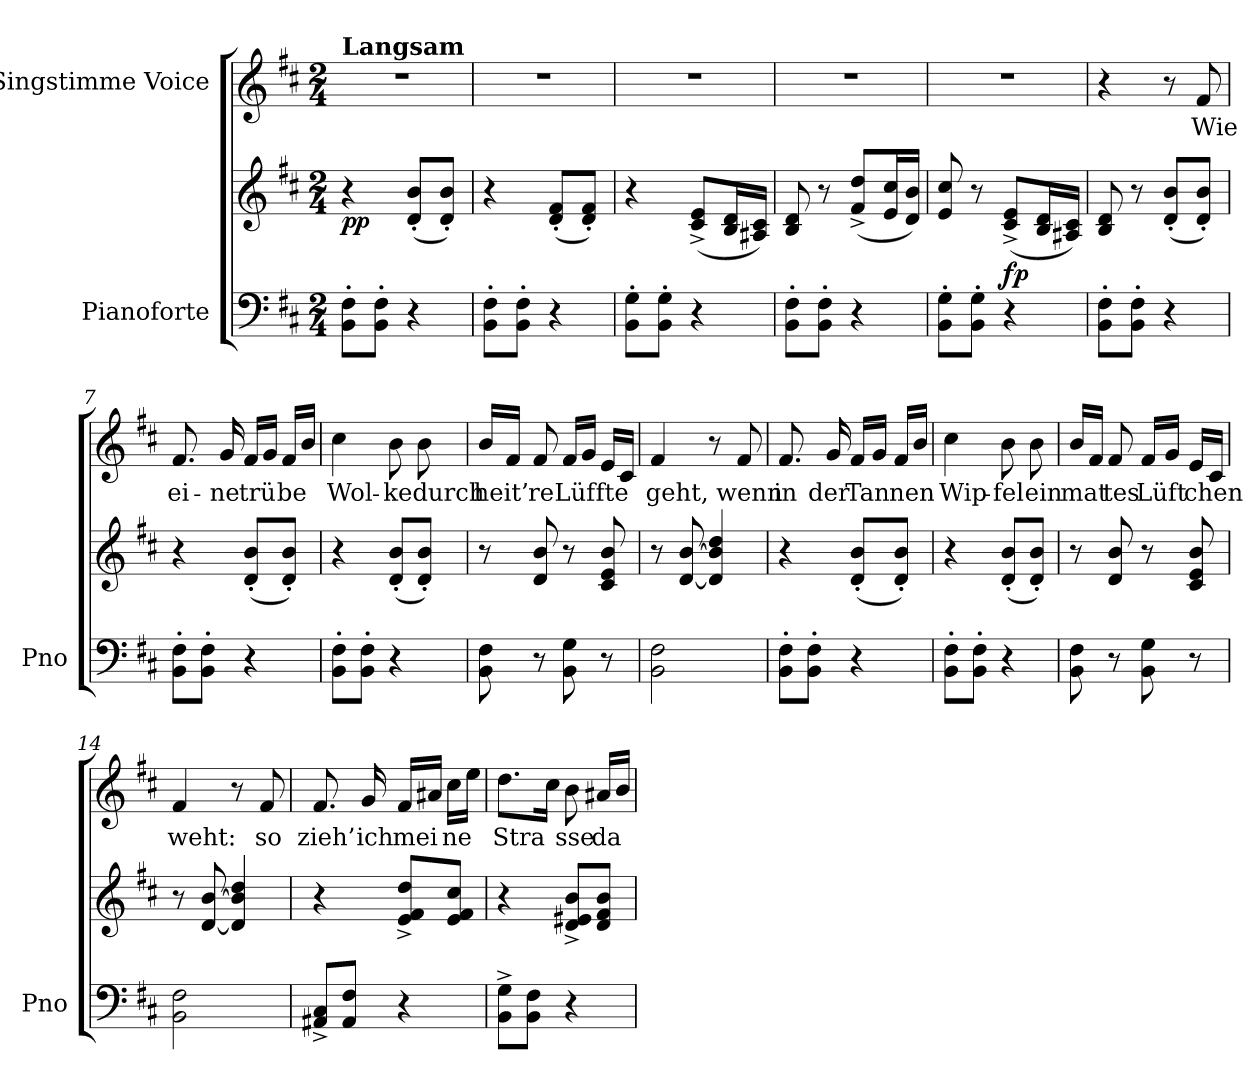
**kern	**kern	**dynam	**kern	**text
*part2	*part2	*part2	*part1	*part1
*staff3	*staff2	*staff2/3	*staff1	*staff1
*I"Pianoforte	*	*	*I"Singstimme Voice	*
*I'Pno	*	*	*	*
*clefF4	*clefG2	*	*clefG2	*
*k[f#c#]	*k[f#c#]	*	*k[f#c#]	*
*M2/4	*M2/4	*	*M2/4	*
*MM40	*MM40	*	*MM40	*
=1	=1	=1	=1	=1
!	!	!	!LO:TX:B:t=Langsam	!
!	!	!LO:DY:b	!	!
8BB\' 8F#\'L	4r	pp	2r	.
8BB\' 8F#\'J	.	.	.	.
4r	(<8d/' 8b/'L	.	.	.
.	8d/' 8b/'J)	.	.	.
=2	=2	=2	=2	=2
8BB\' 8F#\'L	4r	.	2r	.
8BB\' 8F#\'J	.	.	.	.
4r	(<8d/' 8f#/'L	.	.	.
.	8d/' 8f#/'J)	.	.	.
=3	=3	=3	=3	=3
8BB\' 8G\'L	4r	.	2r	.
8BB\' 8G\'J	.	.	.	.
4r	(<8c#/^ 8e/^L	.	.	.
.	16B/ 16d/L	.	.	.
.	16A#X/ 16c#/JJ)	.	.	.
=4	=4	=4	=4	=4
8BB\' 8F#\'L	8B/ 8d/	.	2r	.
8BB\' 8F#\'J	8r	.	.	.
4r	(<8f#/^ 8dd/^L	.	.	.
.	16e/ 16cc#/L	.	.	.
.	16d/ 16b/JJ)	.	.	.
=5	=5	=5	=5	=5
8BB\' 8G\'L	8e/ 8cc#/	.	2r	.
8BB\' 8G\'J	8r	.	.	.
!	!	!LO:DY:b	!	!
4r	(<8c#/^ 8e/^L	fp	.	.
.	16B/ 16d/L	.	.	.
.	16A#X/ 16c#/JJ)	.	.	.
=6	=6	=6	=6	=6
8BB\' 8F#\'L	8B/ 8d/	.	4r	.
8BB\' 8F#\'J	8r	.	.	.
*	*	*	*MM33	*
4r	(<8d/' 8b/'L	.	8r	.
!	!	!	!	!LO:LY:b
.	8d/' 8b/'J)	.	8f#/	Wie
!!LO:LB:g=z
=7	=7	=7	=7	=7
!	!	!	!	!LO:LY:b
8BB\' 8F#\'L	4r	.	8.f#/	ei-
8BB\' 8F#\'J	.	.	.	.
!	!	!	!	!LO:LY:b
.	.	.	16g/	-ne
!	!	!	!	!LO:LY:b
4r	(<8d/' 8b/'L	.	16f#/LL	trü
!	!	!	!	!LO:LY:b
.	.	.	16g/JJ	-
!	!	!	!	!LO:LY:b
.	8d/' 8b/'J)	.	16f#/LL	be
.	.	.	16b/JJ	.
=8	=8	=8	=8	=8
!	!	!	!	!LO:LY:b
8BB\' 8F#\'L	4r	.	4cc#\	Wol-
8BB\' 8F#\'J	.	.	.	.
!	!	!	!	!LO:LY:b
4r	(<8d/' 8b/'L	.	8b\	-ke
!	!	!	!	!LO:LY:b
.	8d/' 8b/'J)	.	8b\	durch
=9	=9	=9	=9	=9
!	!	!	!	!LO:LY:b
8BB\ 8F#\	8r	.	16b/LL	heit’
!	!	!	!	!LO:LY:b
.	.	.	16f#/JJ	-
!	!	!	!	!LO:LY:b
8r	8d/ 8b/	.	8f#/	re
!	!	!	!	!LO:LY:b
8BB\ 8G\	8r	.	16f#/LL	Lüf
!	!	!	!	!LO:LY:b
.	.	.	16g/JJ	-
!	!	!	!	!LO:LY:b
8r	8c#/ 8e/ 8b/	.	16e/LL	fte
.	.	.	16c#/JJ	.
=10	=10	=10	=10	=10
!	!	!	!	!LO:LY:b
2BB\ 2F#\	8r	.	4f#/	geht,
.	[8d/ [8b/	.	.	.
.	4d/] 4b/] 4dd/	.	8r	.
!	!	!	!	!LO:LY:b
.	.	.	8f#/	wenn
=11	=11	=11	=11	=11
!	!	!	!	!LO:LY:b
8BB\' 8F#\'L	4r	.	8.f#/	in
8BB\' 8F#\'J	.	.	.	.
!	!	!	!	!LO:LY:b
.	.	.	16g/	der
!	!	!	!	!LO:LY:b
4r	(<8d/' 8b/'L	.	16f#/LL	Tan
!	!	!	!	!LO:LY:b
.	.	.	16g/JJ	-
!	!	!	!	!LO:LY:b
.	8d/' 8b/'J)	.	16f#/LL	nen
.	.	.	16b/JJ	.
!!LO:LB:g=z
=12	=12	=12	=12	=12
!	!	!	!	!LO:LY:b
8BB\' 8F#\'L	4r	.	4cc#\	Wip-
8BB\' 8F#\'J	.	.	.	.
!	!	!	!	!LO:LY:b
4r	(<8d/' 8b/'L	.	8b\	-fel
!	!	!	!	!LO:LY:b
.	8d/' 8b/'J)	.	8b\	ein
=13	=13	=13	=13	=13
!	!	!	!	!LO:LY:b
8BB\ 8F#\	8r	.	16b/LL	mat
!	!	!	!	!LO:LY:b
.	.	.	16f#/JJ	-
!	!	!	!	!LO:LY:b
8r	8d/ 8b/	.	8f#/	tes
!	!	!	!	!LO:LY:b
8BB\ 8G\	8r	.	16f#/LL	Lüft
!	!	!	!	!LO:LY:b
.	.	.	16g/JJ	-
!	!	!	!	!LO:LY:b
8r	8c#/ 8e/ 8b/	.	16e/LL	chen
.	.	.	16c#/JJ	.
=14	=14	=14	=14	=14
!	!	!	!	!LO:LY:b
2BB\ 2F#\	8r	.	4f#/	weht:
.	[8d/ [8b/	.	.	.
*	*	*	*MM40	*
.	4d/] 4b/] 4dd/	.	8r	.
!	!	!	!	!LO:LY:b
.	.	.	8f#/	so
=15	=15	=15	=15	=15
!	!	!	!	!LO:LY:b
8AA#X/^ 8C#/^L	4r	.	8.f#/	zieh’
8AA#/ 8F#/J	.	.	.	.
!	!	!	!	!LO:LY:b
.	.	.	16g/	ich
!	!	!	!	!LO:LY:b
4r	8e/^ 8f#/^ 8dd/^L	.	16f#/LL	mei
!	!	!	!	!LO:LY:b
.	.	.	16a#X/JJ	-
!	!	!	!	!LO:LY:b
.	8e/ 8f#/ 8cc#/J	.	16cc#\LL	ne
.	.	.	16ee\JJ	.
=16	=16	=16	=16	=16
!	!	!	!	!LO:LY:b
8BB\^ 8G\^L	4r	.	8.dd\L	Stra
8BB\ 8F#\J	.	.	.	.
!	!	!	!	!LO:LY:b
.	.	.	16cc#\Jk	-
!	!	!	!	!LO:LY:b
4r	8d/^ 8e#X/^ 8b/^L	.	8b\	sse
!	!	!	!	!LO:LY:b
.	8d/ 8f#/ 8b/J	.	16a#X/LL	da
!	!	!	!	!LO:LY:b
.	.	.	16b/JJ	-
=	=	=	=	=
*-	*-	*-	*-	*-
